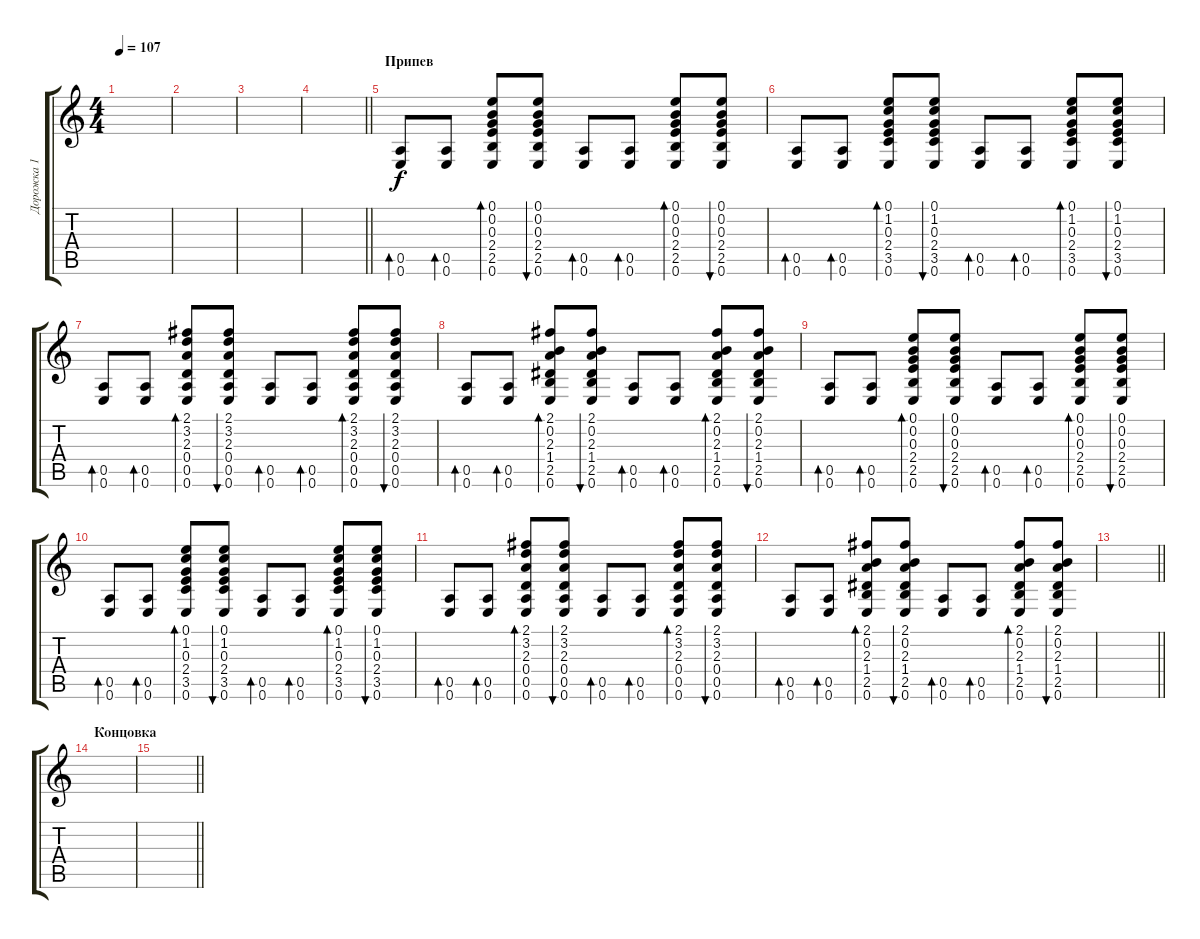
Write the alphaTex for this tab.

\track ("Дорожка 1" "Дорожка 1") {instrument acousticguitarsteel}
\staff {score tabs}
\tuning (E4 B3 G3 D3 A2 E2) {hide}
\ts (4 4)
\tempo 107
\clef g2
\ks c
|
|
|
\barLineRight lightlight
|
\section ("" "Припев")
(0.5 0.6).8{bd 120} (0.5 0.6).8{bd 120} (0.1 0.2 0.3 2.4 2.5 0.6).8{bd 60} (0.1 0.2 0.3 2.4 2.5 0.6).8{bu 60} (0.5 0.6).8{bd 120} (0.5 0.6).8{bd 120} (0.1 0.2 0.3 2.4 2.5 0.6).8{bd 60} (0.1 0.2 0.3 2.4 2.5 0.6).8{bu 60} |
(0.5 0.6).8{bd 60} (0.5 0.6).8{bd 60} (0.1 1.2 0.3 2.4 3.5 0.6).8{bd 60} (0.1 1.2 0.3 2.4 3.5 0.6).8{bu 60} (0.5 0.6).8{bd 60} (0.5 0.6).8{bd 60} (0.1 1.2 0.3 2.4 3.5 0.6).8{bd 60} (0.1 1.2 0.3 2.4 3.5 0.6).8{bu 60} |
(0.5 0.6).8{bd 60} (0.5 0.6).8{bd 60} (2.1 3.2 2.3 0.4 0.5 0.6).8{bd 60} (2.1 3.2 2.3 0.4 0.5 0.6).8{bu 60} (0.5 0.6).8{bd 60} (0.5 0.6).8{bd 60} (2.1 3.2 2.3 0.4 0.5 0.6).8{bd 60} (2.1 3.2 2.3 0.4 0.5 0.6).8{bu 60} |
(0.5 0.6).8{bd 60} (0.5 0.6).8{bd 60} (2.1 0.2 2.3 1.4 2.5 0.6).8{bd 60} (2.1 0.2 2.3 1.4 2.5 0.6).8{bu 120} (0.5 0.6).8{bd 60} (0.5 0.6).8{bd 60} (2.1 0.2 2.3 1.4 2.5 0.6).8{bd 60} (2.1 0.2 2.3 1.4 2.5 0.6).8{bu 120} |
(0.5 0.6).8{bd 120} (0.5 0.6).8{bd 120} (0.1 0.2 0.3 2.4 2.5 0.6).8{bd 60} (0.1 0.2 0.3 2.4 2.5 0.6).8{bu 60} (0.5 0.6).8{bd 120} (0.5 0.6).8{bd 120} (0.1 0.2 0.3 2.4 2.5 0.6).8{bd 60} (0.1 0.2 0.3 2.4 2.5 0.6).8{bu 60} |
(0.5 0.6).8{bd 60} (0.5 0.6).8{bd 60} (0.1 1.2 0.3 2.4 3.5 0.6).8{bd 60} (0.1 1.2 0.3 2.4 3.5 0.6).8{bu 60} (0.5 0.6).8{bd 60} (0.5 0.6).8{bd 60} (0.1 1.2 0.3 2.4 3.5 0.6).8{bd 60} (0.1 1.2 0.3 2.4 3.5 0.6).8{bu 60} |
(0.5 0.6).8{bd 60} (0.5 0.6).8{bd 60} (2.1 3.2 2.3 0.4 0.5 0.6).8{bd 60} (2.1 3.2 2.3 0.4 0.5 0.6).8{bu 60} (0.5 0.6).8{bd 60} (0.5 0.6).8{bd 60} (2.1 3.2 2.3 0.4 0.5 0.6).8{bd 60} (2.1 3.2 2.3 0.4 0.5 0.6).8{bu 60} |
(0.5 0.6).8{bd 60} (0.5 0.6).8{bd 60} (2.1 0.2 2.3 1.4 2.5 0.6).8{bd 60} (2.1 0.2 2.3 1.4 2.5 0.6).8{bu 120} (0.5 0.6).8{bd 60} (0.5 0.6).8{bd 60} (2.1 0.2 2.3 1.4 2.5 0.6).8{bd 60} (2.1 0.2 2.3 1.4 2.5 0.6).8{bu 120} |
\barLineRight lightlight
|
\section ("" "Концовка")
|
\barLineRight lightlight
